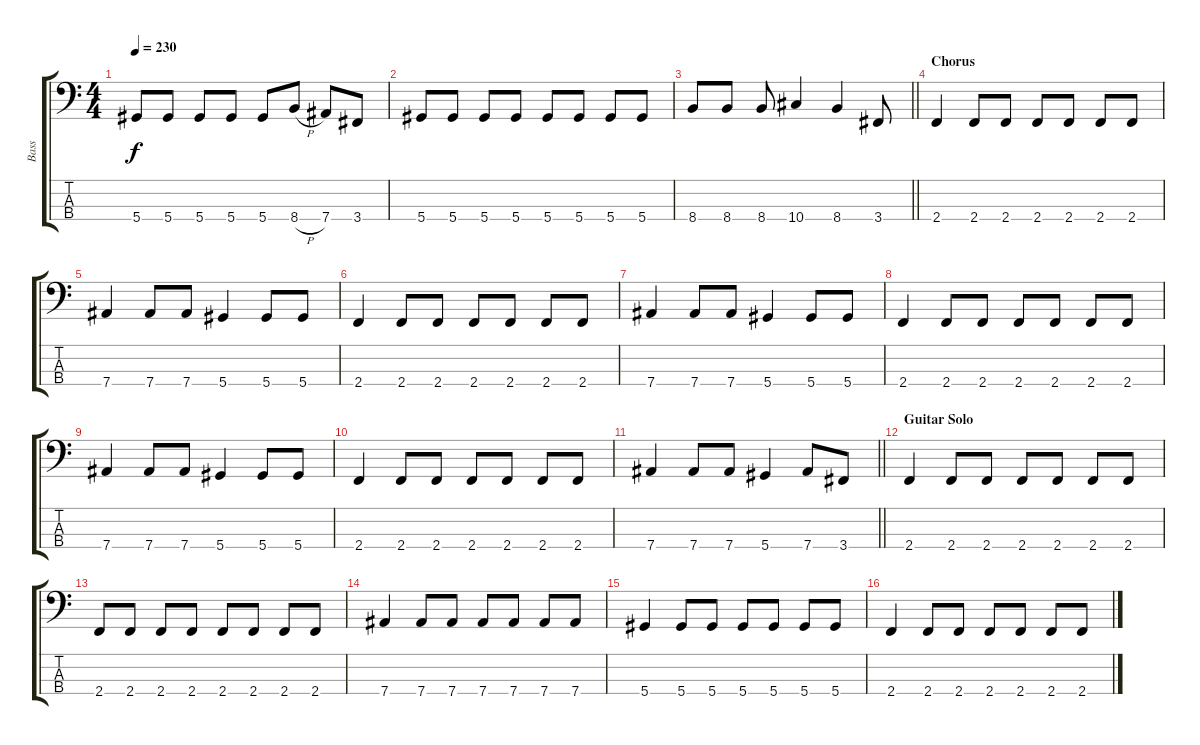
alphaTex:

\track ("Bass" "Bass") {instrument electricbassfinger}
\staff {score tabs}
\tuning (Gb2 Db2 Ab1 Eb1) {hide}
\ts (4 4)
\tempo 230
\clef f4
\ks c
5.4.8{dy f} 5.4.8 5.4.8 5.4.8 5.4.8 8.4{h}.8 7.4.8 3.4.8 |
5.4.8 5.4.8 5.4.8 5.4.8 5.4.8 5.4.8 5.4.8 5.4.8 |
\barLineRight lightlight
8.4.8 8.4.8 8.4.8 10.4.4 8.4.4 3.4.8 |
\section ("" "Chorus")
2.4.4 2.4.8 2.4.8 2.4.8 2.4.8 2.4.8 2.4.8 |
7.4.4 7.4.8 7.4.8 5.4.4 5.4.8 5.4.8 |
2.4.4 2.4.8 2.4.8 2.4.8 2.4.8 2.4.8 2.4.8 |
7.4.4 7.4.8 7.4.8 5.4.4 5.4.8 5.4.8 |
2.4.4 2.4.8 2.4.8 2.4.8 2.4.8 2.4.8 2.4.8 |
7.4.4 7.4.8 7.4.8 5.4.4 5.4.8 5.4.8 |
2.4.4 2.4.8 2.4.8 2.4.8 2.4.8 2.4.8 2.4.8 |
\barLineRight lightlight
7.4.4 7.4.8 7.4.8 5.4.4 7.4.8 3.4.8 |
\section ("" "Guitar Solo")
2.4.4 2.4.8 2.4.8 2.4.8 2.4.8 2.4.8 2.4.8 |
2.4.8 2.4.8 2.4.8 2.4.8 2.4.8 2.4.8 2.4.8 2.4.8 |
7.4.4 7.4.8 7.4.8 7.4.8 7.4.8 7.4.8 7.4.8 |
5.4.4 5.4.8 5.4.8 5.4.8 5.4.8 5.4.8 5.4.8 |
2.4.4 2.4.8 2.4.8 2.4.8 2.4.8 2.4.8 2.4.8
